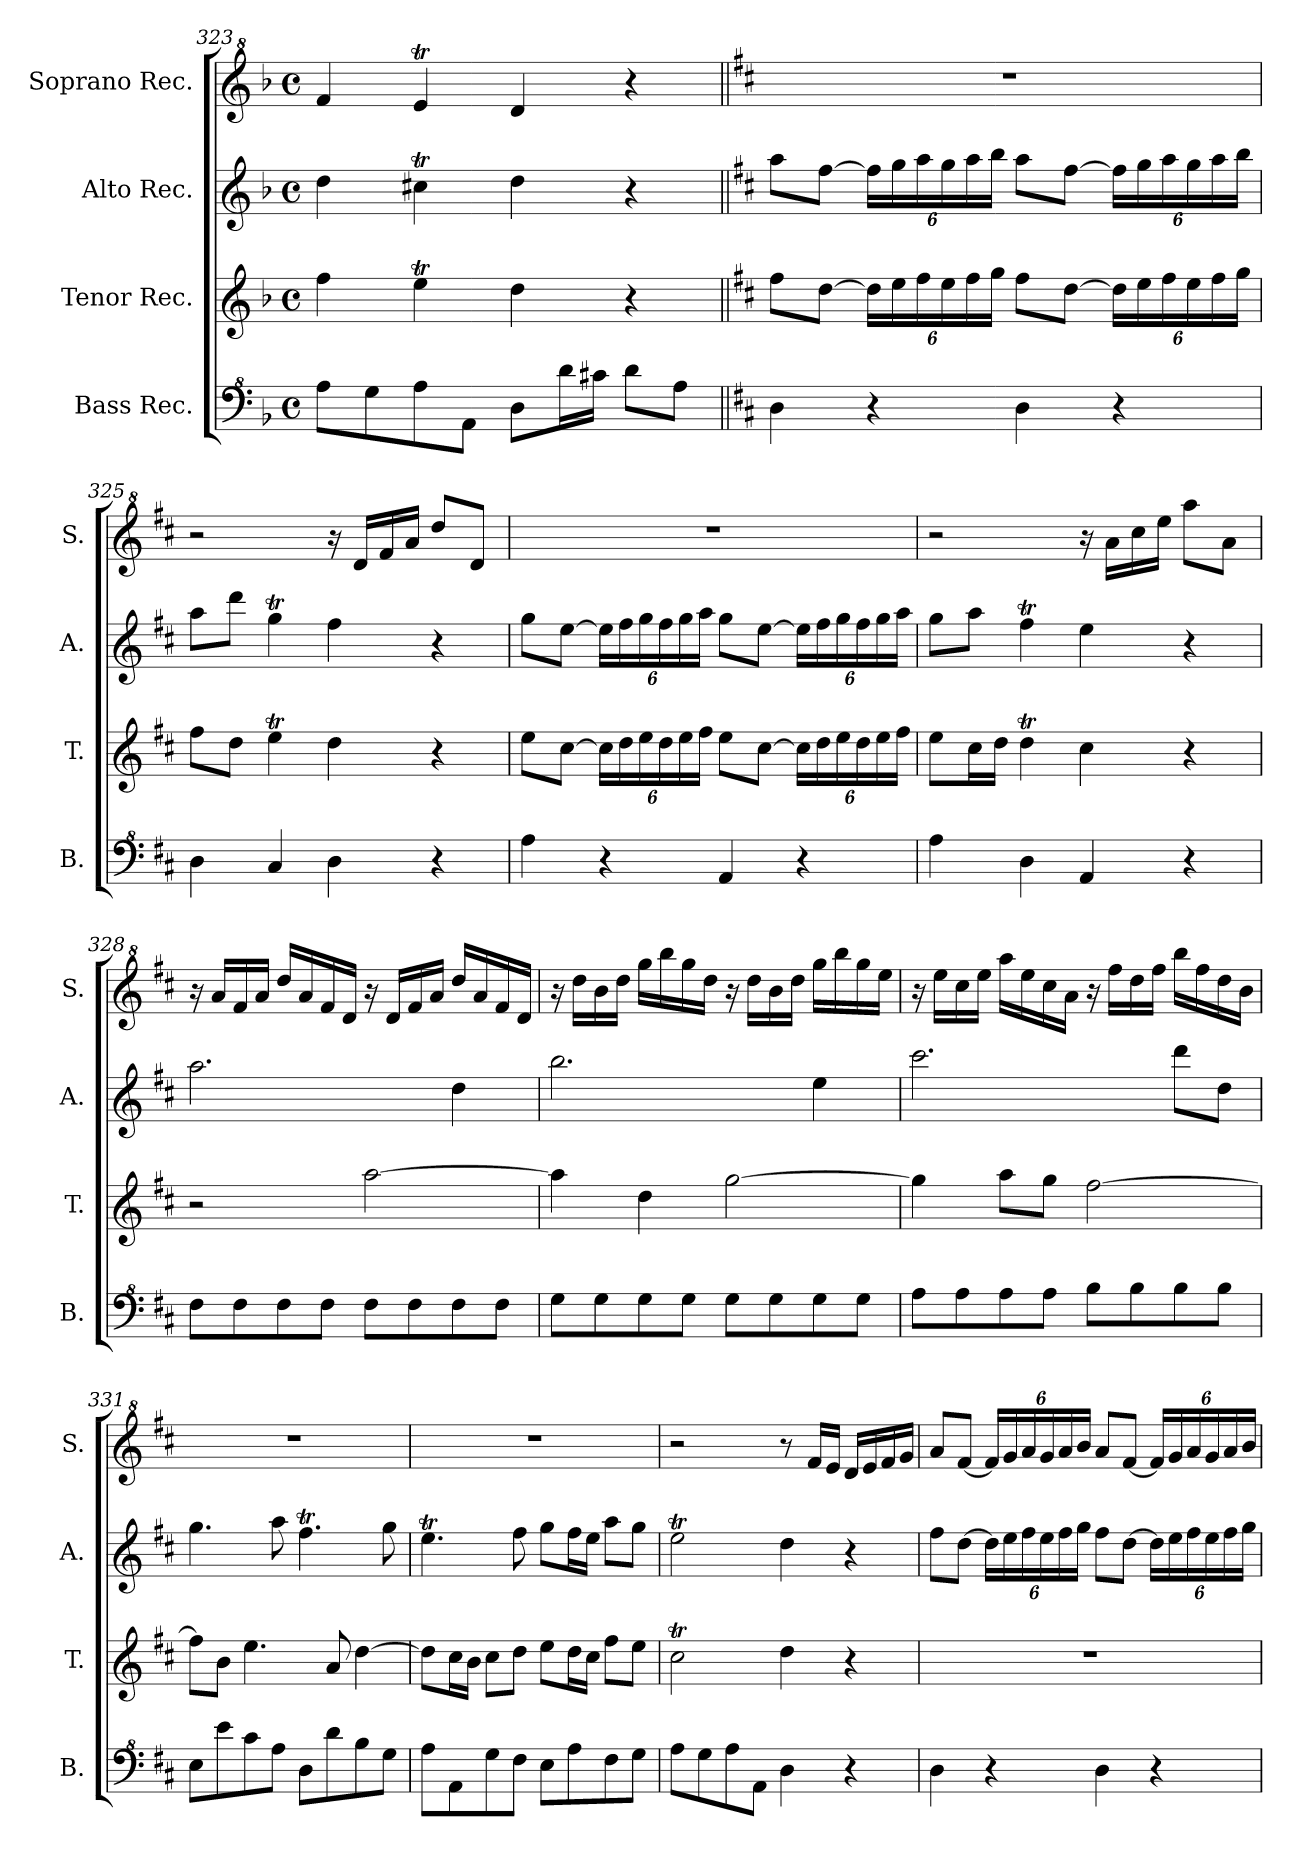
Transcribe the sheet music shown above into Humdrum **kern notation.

**kern	**kern	**kern	**kern
*part4	*part3	*part2	*part1
*staff4	*staff3	*staff2	*staff1
*I"Bass Rec.	*I"Tenor Rec.	*I"Alto Rec.	*I"Soprano Rec.
*I'B.	*I'T.	*I'A.	*I'S.
*clefF^4	*clefG2	*clefG2	*clefG^2
*k[b-]	*k[b-]	*k[b-]	*k[b-]
*M4/4	*M4/4	*M4/4	*M4/4
*met(c)	*met(c)	*met(c)	*met(c)
=323	=323	=323	=323
8a\L	4ff\	4dd\	4ff/
8g\	.	.	.
8a\	4eet\	4cc#Xt\	4eet/
8A\J	.	.	.
8d\L	4dd\	4dd\	4dd/
16dd\L	.	.	.
16cc#X\JJ	.	.	.
8dd\L	4r	4r	4r
8a\J	.	.	.
!!LO:LB:g=z
=324||	=324||	=324||	=324||
*k[f#c#]	*k[f#c#]	*k[f#c#]	*k[f#c#]
4d\	8ff#\L	8aa\L	1r
.	[8dd\J	[8ff#\J	.
*	*Xbrackettup	*Xbrackettup	*
4r	24dd\LL]	24ff#\LL]	.
.	24ee\	24gg\	.
.	24ff#\	24aa\	.
.	24ee\	24gg\	.
.	24ff#\	24aa\	.
.	24gg\JJ	24bb\JJ	.
4d\	8ff#\L	8aa\L	.
.	[8dd\J	[8ff#\J	.
4r	24dd\LL]	24ff#\LL]	.
.	24ee\	24gg\	.
.	24ff#\	24aa\	.
.	24ee\	24gg\	.
.	24ff#\	24aa\	.
.	24gg\JJ	24bb\JJ	.
=325	=325	=325	=325
4d\	8ff#\L	8aa\L	2r
.	8dd\J	8ddd\J	.
4c#/	4eeT\	4ggT\	.
4d\	4dd\	4ff#\	16r
.	.	.	16dd/LL
.	.	.	16ff#/
.	.	.	16aa/JJ
4r	4r	4r	8ddd/L
.	.	.	8dd/J
=326	=326	=326	=326
4a\	8ee\L	8gg\L	1r
.	[8cc#\J	[8ee\J	.
4r	24cc#\LL]	24ee\LL]	.
.	24dd\	24ff#\	.
.	24ee\	24gg\	.
.	24dd\	24ff#\	.
.	24ee\	24gg\	.
.	24ff#\JJ	24aa\JJ	.
4A/	8ee\L	8gg\L	.
.	[8cc#\J	[8ee\J	.
4r	24cc#\LL]	24ee\LL]	.
.	24dd\	24ff#\	.
.	24ee\	24gg\	.
.	24dd\	24ff#\	.
.	24ee\	24gg\	.
.	24ff#\JJ	24aa\JJ	.
=327	=327	=327	=327
4a\	8ee\L	8gg\L	2r
.	16cc#\L	8aa\J	.
.	16dd\JJ	.	.
4d\	4ddT\	4ff#t\	.
4A/	4cc#\	4ee\	16r
.	.	.	16aa\LL
.	.	.	16ccc#\
.	.	.	16eee\JJ
4r	4r	4r	8aaa\L
.	.	.	8aa\J
=328	=328	=328	=328
8f#\L	2r	2.aa\	16r
.	.	.	16aa/LL
8f#\	.	.	16ff#/
.	.	.	16aa/JJ
8f#\	.	.	16ddd/LL
.	.	.	16aa/
8f#\J	.	.	16ff#/
.	.	.	16dd/JJ
8f#\L	[2aa\	.	16r
.	.	.	16dd/LL
8f#\	.	.	16ff#/
.	.	.	16aa/JJ
8f#\	.	4dd\	16ddd/LL
.	.	.	16aa/
8f#\J	.	.	16ff#/
.	.	.	16dd/JJ
!!LO:LB:g=z
=329	=329	=329	=329
8g\L	4aa\]	2.bb\	16r
.	.	.	16ddd\LL
8g\	.	.	16bb\
.	.	.	16ddd\JJ
8g\	4dd\	.	16ggg\LL
.	.	.	16bbb\
8g\J	.	.	16ggg\
.	.	.	16ddd\JJ
8g\L	[2gg\	.	16r
.	.	.	16ddd\LL
8g\	.	.	16bb\
.	.	.	16ddd\JJ
8g\	.	4ee\	16ggg\LL
.	.	.	16bbb\
8g\J	.	.	16ggg\
.	.	.	16eee\JJ
=330	=330	=330	=330
8a\L	4gg\]	2.ccc#\	16r
.	.	.	16eee\LL
8a\	.	.	16ccc#\
.	.	.	16eee\JJ
8a\	8aa\L	.	16aaa\LL
.	.	.	16eee\
8a\J	8gg\J	.	16ccc#\
.	.	.	16aa\JJ
8b\L	[2ff#\	.	16r
.	.	.	16fff#\LL
8b\	.	.	16ddd\
.	.	.	16fff#\JJ
8b\	.	8ddd\L	16bbb\LL
.	.	.	16fff#\
8b\J	.	8dd\J	16ddd\
.	.	.	16bb\JJ
=331	=331	=331	=331
8e\L	8ff#\L]	4.gg\	1r
8ee\	8b\J	.	.
8cc#\	4.ee\	.	.
8a\J	.	8aa\	.
8d\L	.	4.ff#t\	.
8dd\	8a/	.	.
8b\	[4dd\	.	.
8g\J	.	8gg\	.
=332	=332	=332	=332
8a\L	8dd\L]	4.eeT\	1r
8A\	16cc#\L	.	.
.	16b\JJ	.	.
8g\	8cc#\L	.	.
8f#\J	8dd\J	8ff#\	.
8e\L	8ee\L	8gg\L	.
8a\	16dd\L	16ff#\L	.
.	16cc#\JJ	16ee\JJ	.
8f#\	8ff#\L	8aa\L	.
8g\J	8ee\J	8gg\J	.
=333	=333	=333	=333
8a\L	2cc#t\	2eeT\	2r
8g\	.	.	.
8a\	.	.	.
8A\J	.	.	.
4d\	4dd\	4dd\	8r
.	.	.	16ff#/LL
.	.	.	16ee/JJ
4r	4r	4r	16dd/LL
.	.	.	16ee/
.	.	.	16ff#/
.	.	.	16gg/JJ
=334	=334	=334	=334
4d\	1r	8ff#\L	8aa/L
.	.	[8dd\J	[8ff#/J
*	*	*	*Xbrackettup
4r	.	24dd\LL]	24ff#/LL]
.	.	24ee\	24gg/
.	.	24ff#\	24aa/
.	.	24ee\	24gg/
.	.	24ff#\	24aa/
.	.	24gg\JJ	24bb/JJ
4d\	.	8ff#\L	8aa/L
.	.	[8dd\J	[8ff#/J
4r	.	24dd\LL]	24ff#/LL]
.	.	24ee\	24gg/
.	.	24ff#\	24aa/
.	.	24ee\	24gg/
.	.	24ff#\	24aa/
.	.	24gg\JJ	24bb/JJ
=	=	=	=
*-	*-	*-	*-
